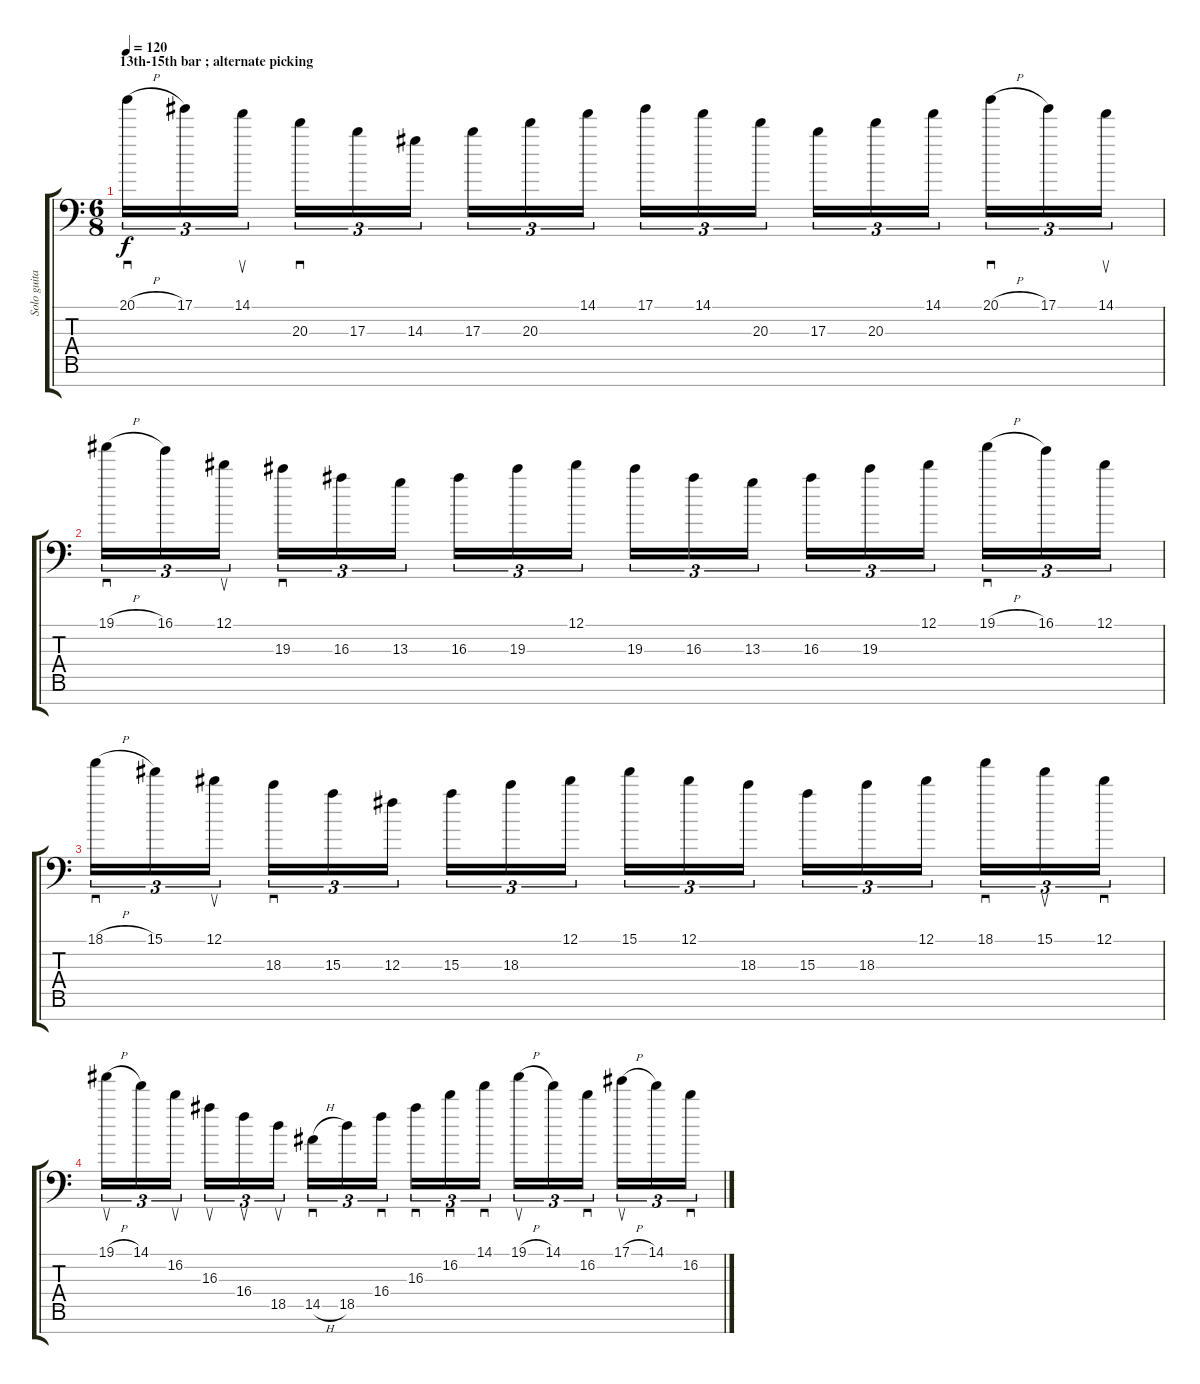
\track ("Solo guitar" "Solo guita") {instrument distortionguitar}
\staff {score tabs}
\tuning (Eb4 Bb3 Gb3 Db3 Ab2 Eb2 Bb1) {hide}
\ts (6 8)
\section ("" "13th-15th bar ; alternate picking")
\tempo 120
\clef f4
\ks c
20.1{h}.16{sd tu (3 2) dy f} 17.1.16{tu (3 2)} 14.1.16{su tu (3 2) beam splitsecondary} 20.3.16{sd tu (3 2)} 17.3.16{tu (3 2)} 14.3.16{tu (3 2) beam splitsecondary} 17.3.16{tu (3 2)} 20.3.16{tu (3 2)} 14.1.16{tu (3 2)} 17.1.16{tu (3 2)} 14.1.16{tu (3 2)} 20.3.16{tu (3 2) beam splitsecondary} 17.3.16{tu (3 2)} 20.3.16{tu (3 2)} 14.1.16{tu (3 2) beam splitsecondary} 20.1{h}.16{sd tu (3 2)} 17.1.16{tu (3 2)} 14.1.16{su tu (3 2)} |
19.1{h}.16{sd tu (3 2)} 16.1.16{tu (3 2)} 12.1.16{su tu (3 2) beam splitsecondary} 19.3.16{sd tu (3 2)} 16.3.16{tu (3 2)} 13.3.16{tu (3 2) beam splitsecondary} 16.3.16{tu (3 2)} 19.3.16{tu (3 2)} 12.1.16{tu (3 2)} 19.3.16{tu (3 2)} 16.3.16{tu (3 2)} 13.3.16{tu (3 2) beam splitsecondary} 16.3.16{tu (3 2)} 19.3.16{tu (3 2)} 12.1.16{tu (3 2) beam splitsecondary} 19.1{h}.16{sd tu (3 2)} 16.1.16{tu (3 2)} 12.1.16{tu (3 2)} |
18.1{h}.16{sd tu (3 2)} 15.1.16{tu (3 2)} 12.1.16{su tu (3 2) beam splitsecondary} 18.3.16{sd tu (3 2)} 15.3.16{tu (3 2)} 12.3.16{tu (3 2) beam splitsecondary} 15.3.16{tu (3 2)} 18.3.16{tu (3 2)} 12.1.16{tu (3 2)} 15.1.16{tu (3 2)} 12.1.16{tu (3 2)} 18.3.16{tu (3 2) beam splitsecondary} 15.3.16{tu (3 2)} 18.3.16{tu (3 2)} 12.1.16{tu (3 2) beam splitsecondary} 18.1.16{sd tu (3 2)} 15.1.16{su tu (3 2)} 12.1.16{sd tu (3 2)} |
19.1{h}.16{su tu (3 2)} 14.1.16{tu (3 2)} 16.2.16{su tu (3 2) beam splitsecondary} 16.3.16{su tu (3 2)} 16.4.16{su tu (3 2)} 18.5.16{su tu (3 2) beam splitsecondary} 14.5{h}.16{sd tu (3 2)} 18.5.16{tu (3 2)} 16.4.16{sd tu (3 2)} 16.3.16{sd tu (3 2)} 16.2.16{sd tu (3 2)} 14.1.16{sd tu (3 2) beam splitsecondary} 19.1{h}.16{su tu (3 2)} 14.1.16{tu (3 2)} 16.2.16{sd tu (3 2) beam splitsecondary} 17.1{h}.16{su tu (3 2)} 14.1.16{tu (3 2)} 16.2.16{sd tu (3 2)}
